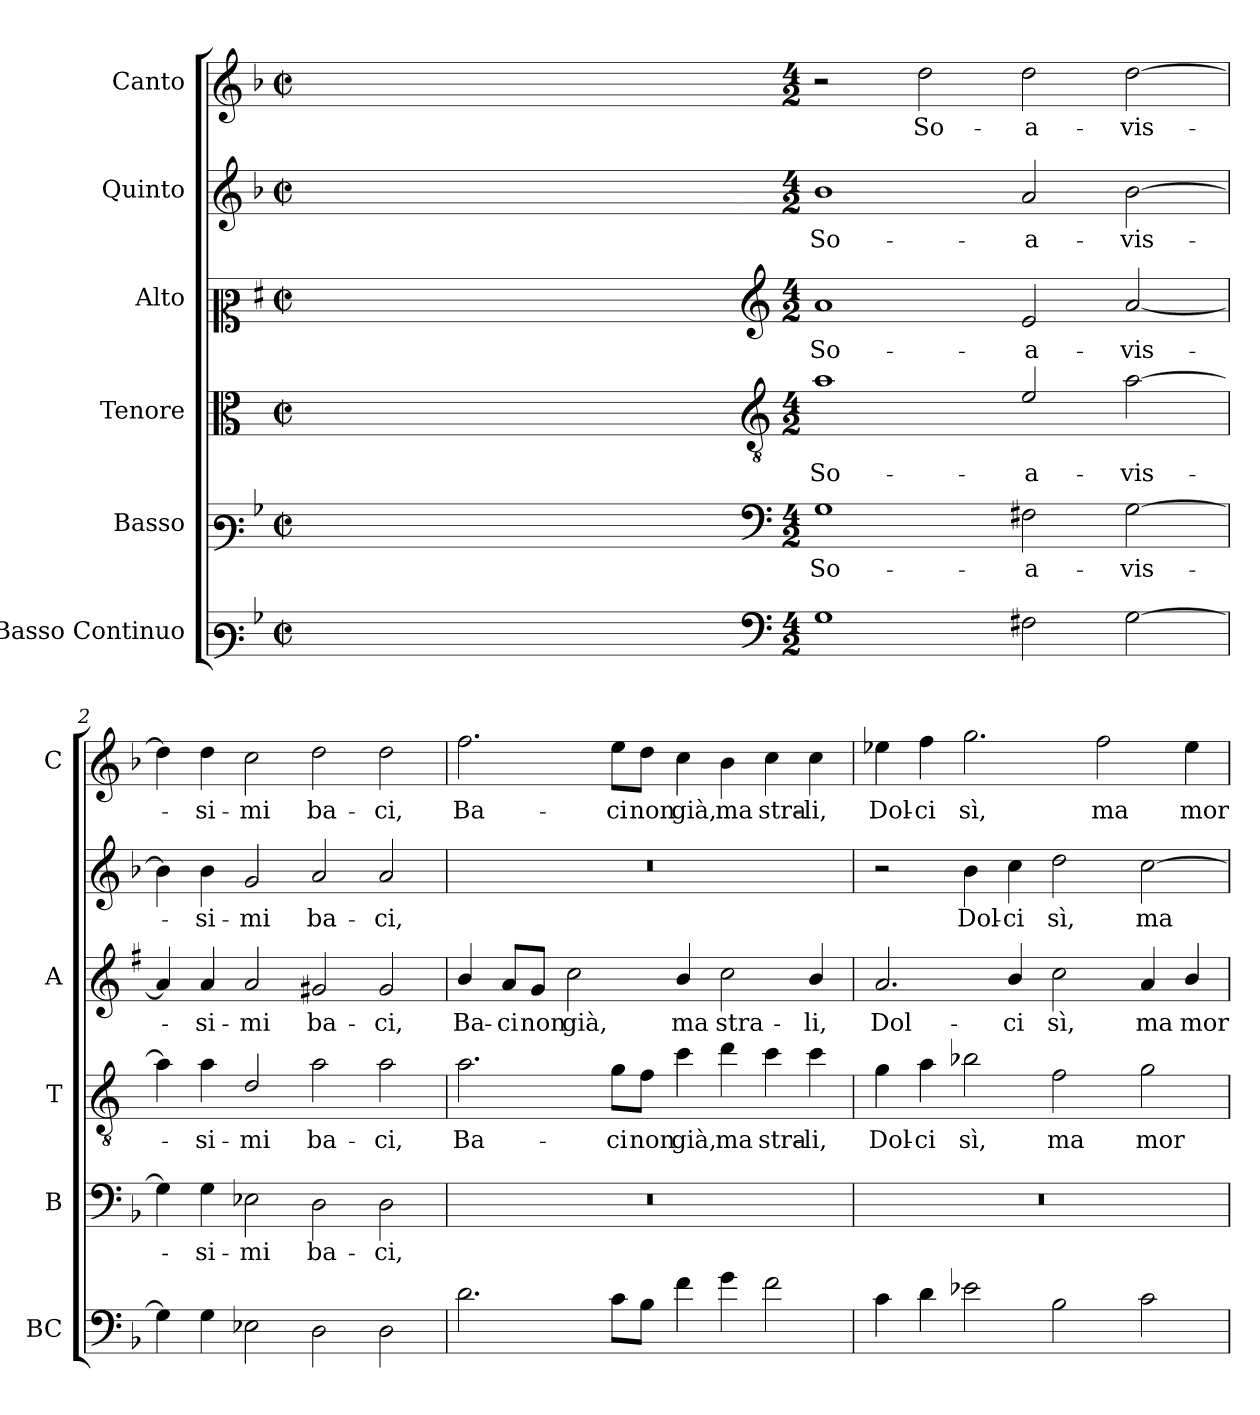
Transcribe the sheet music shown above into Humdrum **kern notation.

**kern	**kern	**text	**kern	**text	**kern	**text	**kern	**text	**kern	**text
*part6	*part5	*part5	*part4	*part4	*part3	*part3	*part2	*part2	*part1	*part1
*staff6	*staff5	*staff5	*staff4	*staff4	*staff3	*staff3	*staff2	*staff2	*staff1	*staff1
*I"Basso Continuo	*I"Basso	*	*I"Tenore	*	*I"Alto	*	*I"Quinto	*	*I"Canto	*
*I'BC	*I'B	*	*I'T	*	*I'A	*	*	*	*I'C	*
*clefF3	*clefF3	*	*clefC3	*	*clefC2	*	*clefG2	*	*clefG2	*
*	*	*	*ITrd4c7	*	*ITrd1c2	*	*	*	*	*
*k[b-]	*k[b-]	*	*k[b-]	*	*k[b-]	*	*k[b-]	*	*k[b-]	*
*F:	*F:	*	*F:	*	*F:	*	*F:	*	*F:	*
*M2/2	*M2/2	*	*M2/2	*	*M2/2	*	*M2/2	*	*M2/2	*
*met(c|)	*met(c|)	*	*met(c|)	*	*met(c|)	*	*met(c|)	*	*met(c|)	*
=	=	=	=	=	=	=	=	=	=	=
1ryy	1ryy	.	1ryy	.	1ryy	.	1ryy	.	1ryy	.
=1X-	=1X-	=1X-	=1X-	=1X-	=1X-	=1X-	=1X-	=1X-	=1X-	=1X-
4ryy	4ryy	.	4ryy	.	4ryy	.	4ryy	.	4ryy	.
4ryy	4ryy	.	4ryy	.	4ryy	.	4ryy	.	4ryy	.
4ryy	4ryy	.	4ryy	.	4ryy	.	4ryy	.	4ryy	.
4ryy	4ryy	.	4ryy	.	4ryy	.	4ryy	.	4ryy	.
=1-	=1-	=1-	=1-	=1-	=1-	=1-	=1-	=1-	=1-	=1-
*clefF4	*clefF4	*	*clefGv2	*	*clefG2	*	*	*	*	*
*M4/2	*M4/2	*	*M4/2	*	*M4/2	*	*M4/2	*	*M4/2	*
!	!	!LO:LY:b	!	!LO:LY:b	!	!LO:LY:b	!	!LO:LY:b	!	!
1G	1G	So-	1d	So-	1g	So-	1b-	So-	2r	.
!	!	!	!	!	!	!	!	!	!	!LO:LY:b
.	.	.	.	.	.	.	.	.	2dd\	So-
!	!	!LO:LY:b	!	!LO:LY:b	!	!LO:LY:b	!	!LO:LY:b	!	!LO:LY:b
2F#X\	2F#X\	-a-	2A/	-a-	2d/	-a-	2a/	-a-	2dd\	-a-
!	!	!LO:LY:b	!	!LO:LY:b	!	!LO:LY:b	!	!LO:LY:b	!	!LO:LY:b
[2G\	[2G\	-vis-	[2d\	-vis-	[2g/	-vis-	[2b-\	-vis-	[2dd\	-vis-
=2	=2	=2	=2	=2	=2	=2	=2	=2	=2	=2
4G\]	4G\]	.	4d\]	.	4g/]	.	4b-\]	.	4dd\]	.
!	!	!LO:LY:b	!	!LO:LY:b	!	!LO:LY:b	!	!LO:LY:b	!	!LO:LY:b
4G\	4G\	-si-	4d\	-si-	4g/	-si-	4b-\	-si-	4dd\	-si-
!	!	!LO:LY:b	!	!LO:LY:b	!	!LO:LY:b	!	!LO:LY:b	!	!LO:LY:b
2E-X\	2E-X\	-mi	2G/	-mi	2g/	-mi	2g/	-mi	2cc\	-mi
!	!	!LO:LY:b	!	!LO:LY:b	!	!LO:LY:b	!	!LO:LY:b	!	!LO:LY:b
2D\	2D\	ba-	2d\	ba-	2f#X/	ba-	2a/	ba-	2dd\	ba-
!	!	!LO:LY:b	!	!LO:LY:b	!	!LO:LY:b	!	!LO:LY:b	!	!LO:LY:b
2D\	2D\	-ci,	2d\	-ci,	2f#/	-ci,	2a/	-ci,	2dd\	-ci,
=3	=3	=3	=3	=3	=3	=3	=3	=3	=3	=3
!	!	!	!	!LO:LY:b	!	!LO:LY:b	!	!	!	!LO:LY:b
2.d\	0r	.	2.d\	Ba-	4a/	Ba-	0r	.	2.ff\	Ba-
!	!	!	!	!	!	!LO:LY:b	!	!	!	!
.	.	.	.	.	8g/L	-ci	.	.	.	.
!	!	!	!	!	!	!LO:LY:b	!	!	!	!
.	.	.	.	.	8f/J	non	.	.	.	.
!	!	!	!	!	!	!LO:LY:b	!	!	!	!
.	.	.	.	.	2b-\	già,	.	.	.	.
!	!	!	!	!LO:LY:b	!	!	!	!	!	!LO:LY:b
8c\L	.	.	8c\L	-ci	.	.	.	.	8ee\L	-ci
!	!	!	!	!LO:LY:b	!	!	!	!	!	!LO:LY:b
8B-\J	.	.	8B-\J	non	.	.	.	.	8dd\J	non
!	!	!	!	!LO:LY:b	!	!LO:LY:b	!	!	!	!LO:LY:b
4f\	.	.	4f\	già,	4a/	ma	.	.	4cc\	già,
!	!	!	!	!LO:LY:b	!	!LO:LY:b	!	!	!	!LO:LY:b
4g\	.	.	4g\	ma	2b-\	stra-	.	.	4b-\	ma
!	!	!	!	!LO:LY:b	!	!	!	!	!	!LO:LY:b
2f\	.	.	4f\	stra-	.	.	.	.	4cc\	stra-
!	!	!	!	!LO:LY:b	!	!LO:LY:b	!	!	!	!LO:LY:b
.	.	.	4f\	-li,	4a/	-li,	.	.	4cc\	-li,
!!LO:LB:g=z
=4	=4	=4	=4	=4	=4	=4	=4	=4	=4	=4
!	!	!	!	!LO:LY:b	!	!LO:LY:b	!	!	!	!LO:LY:b
4c\	0r	.	4c\	Dol-	2.g/	Dol-	2r	.	4ee-X\	Dol-
!	!	!	!	!LO:LY:b	!	!	!	!	!	!LO:LY:b
4d\	.	.	4d\	-ci	.	.	.	.	4ff\	-ci
!	!	!	!	!LO:LY:b	!	!	!	!LO:LY:b	!	!LO:LY:b
2e-X\	.	.	2e-X\	sì,	.	.	4b-\	Dol-	2.gg\	sì,
!	!	!	!	!	!	!LO:LY:b	!	!LO:LY:b	!	!
.	.	.	.	.	4a/	-ci	4cc\	-ci	.	.
!	!	!	!	!LO:LY:b	!	!LO:LY:b	!	!LO:LY:b	!	!
2B-\	.	.	2B-\	ma	2b-\	sì,	2dd\	sì,	.	.
!	!	!	!	!	!	!	!	!	!	!LO:LY:b
.	.	.	.	.	.	.	.	.	2ff\	ma
!	!	!	!	!LO:LY:b	!	!LO:LY:b	!	!LO:LY:b	!	!
2c\	.	.	2c\	mor-	4g/	ma	[2cc\	ma	.	.
!	!	!	!	!	!	!LO:LY:b	!	!	!	!LO:LY:b
.	.	.	.	.	4a/	mor-	.	.	4ee-\	mor-
=	=	=	=	=	=	=	=	=	=	=
*-	*-	*-	*-	*-	*-	*-	*-	*-	*-	*-
